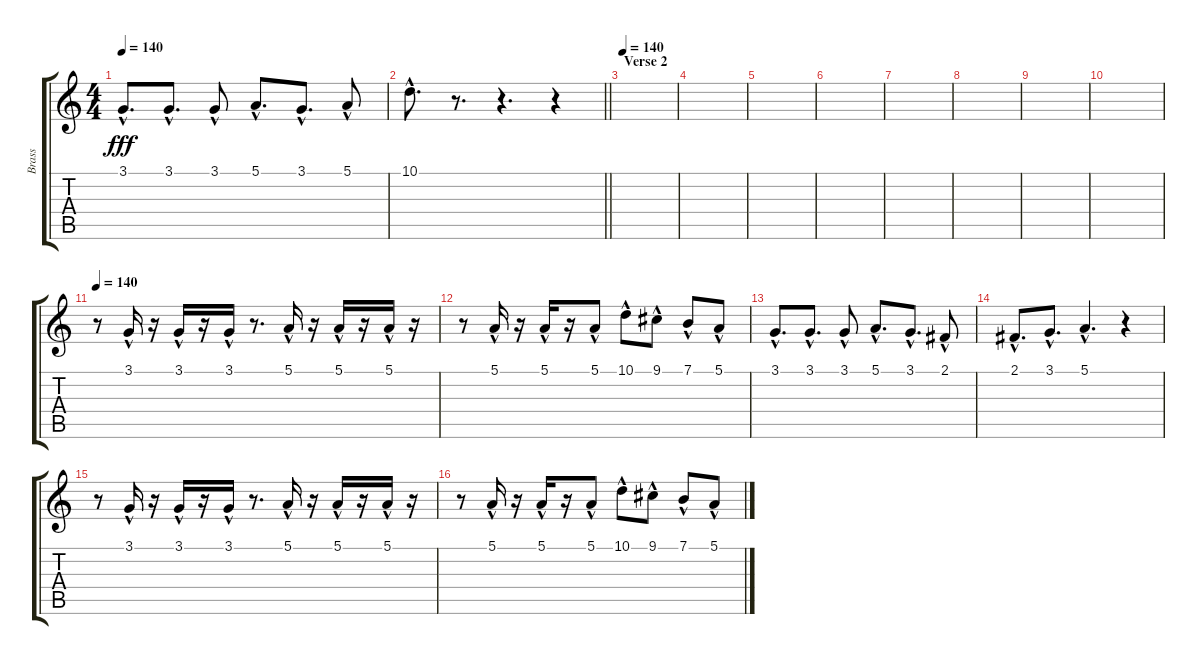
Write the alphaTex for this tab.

\track ("Brass" "Brass") {instrument brasssection}
\staff {score tabs}
\tuning (E4 B3 G3 D3 A2 E2) {hide}
\ts (4 4)
\tempo 140
\clef g2
\ks c
3.1{hac}.8{d dy fff} 3.1{hac}.8{d} 3.1{hac}.8 5.1{hac}.8{d} 3.1{hac}.8{d} 5.1{hac}.8 |
\barLineRight lightlight
10.1{hac}.8{d} r.8{d} r.4{d} r.4 |
\section ("" "Verse 2")
\tempo 140
|
|
|
|
|
|
|
|
\tempo 140
r.8 3.1{hac}.16 r.16 3.1{hac}.16 r.16 3.1{hac}.16 r.8{d} 5.1{hac}.16 r.16 5.1{hac}.16 r.16 5.1{hac}.16 r.16 |
r.8 5.1{hac}.16 r.16 5.1{hac}.16 r.16 5.1{hac}.8 10.1{hac}.8 9.1{hac}.8 7.1{hac}.8 5.1{hac}.8 |
3.1{hac}.8{d} 3.1{hac}.8{d} 3.1{hac}.8 5.1{hac}.8{d} 3.1{hac}.8{d} 2.1{hac}.8 |
2.1{hac}.8{d} 3.1{hac}.8{d} 5.1{hac}.4{d} r.4 |
r.8 3.1{hac}.16 r.16 3.1{hac}.16 r.16 3.1{hac}.16 r.8{d} 5.1{hac}.16 r.16 5.1{hac}.16 r.16 5.1{hac}.16 r.16 |
r.8 5.1{hac}.16 r.16 5.1{hac}.16 r.16 5.1{hac}.8 10.1{hac}.8 9.1{hac}.8 7.1{hac}.8 5.1{hac}.8
